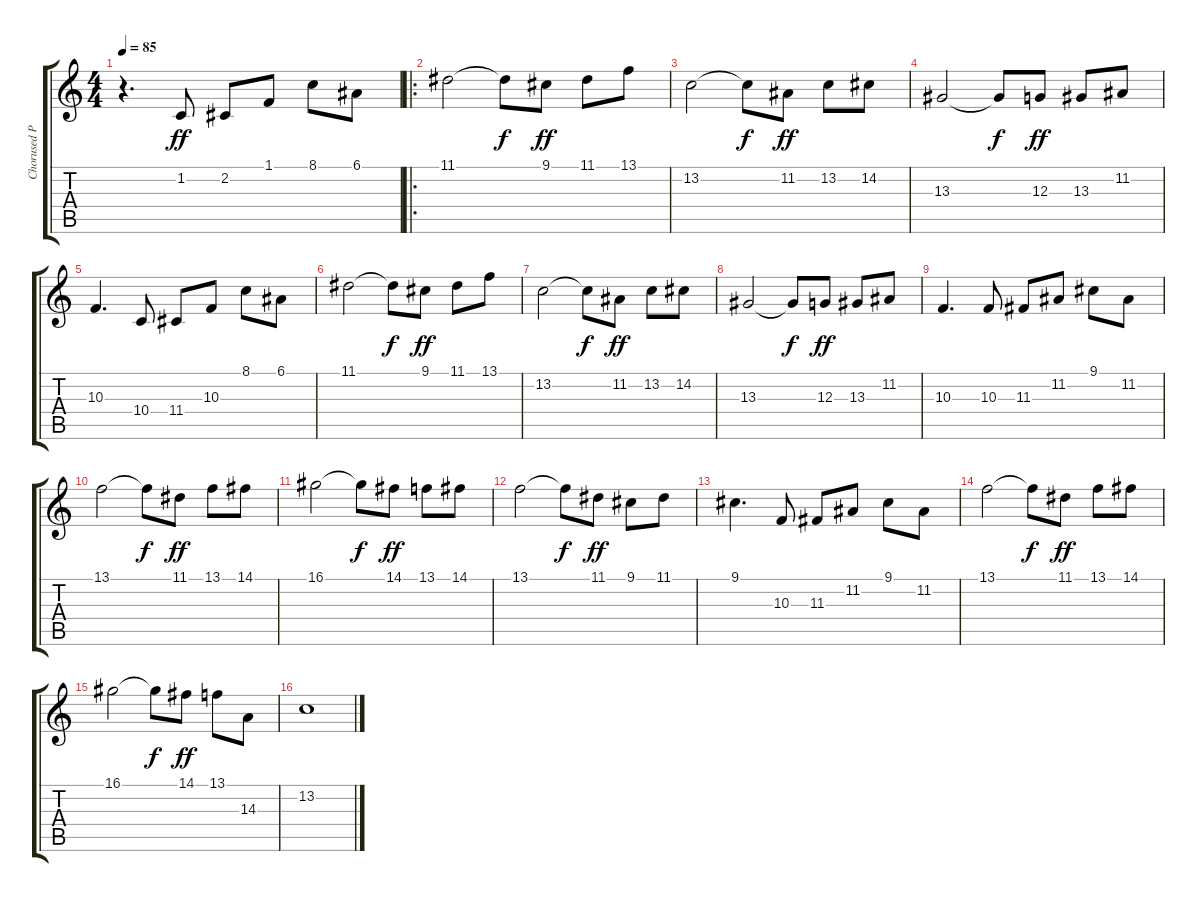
\track ("Chorused Piano" "Chorused P") {instrument electricpiano2}
\staff {score tabs}
\tuning (E4 B3 G3 D3 A2 E2) {hide}
\ts (4 4)
\tempo 85
\clef g2
\ks c
r.4{d dy ff instrument electricpiano2} 1.2.8 2.2.8 1.1.8 8.1.8 6.1.8 |
\ro
11.1.2 11.1{t}.8{dy f} 9.1.8{dy ff} 11.1.8 13.1.8 |
13.2.2 13.2{t}.8{dy f} 11.2.8{dy ff} 13.2.8 14.2.8 |
13.3.2 13.3{t}.8{dy f} 12.3.8{dy ff} 13.3.8 11.2.8 |
10.3.4{d} 10.4.8 11.4.8 10.3.8 8.1.8 6.1.8 |
11.1.2 11.1{t}.8{dy f} 9.1.8{dy ff} 11.1.8 13.1.8 |
13.2.2 13.2{t}.8{dy f} 11.2.8{dy ff} 13.2.8 14.2.8 |
13.3.2 13.3{t}.8{dy f} 12.3.8{dy ff} 13.3.8 11.2.8 |
10.3.4{d} 10.3.8 11.3.8 11.2.8 9.1.8 11.2.8 |
13.1.2 13.1{t}.8{dy f} 11.1.8{dy ff} 13.1.8 14.1.8 |
16.1.2 16.1{t}.8{dy f} 14.1.8{dy ff} 13.1.8 14.1.8 |
13.1.2 13.1{t}.8{dy f} 11.1.8{dy ff} 9.1.8 11.1.8 |
9.1.4{d} 10.3.8 11.3.8 11.2.8 9.1.8 11.2.8 |
13.1.2 13.1{t}.8{dy f} 11.1.8{dy ff} 13.1.8 14.1.8 |
16.1.2 16.1{t}.8{dy f} 14.1.8{dy ff} 13.1.8 14.3.8 |
13.2.1
